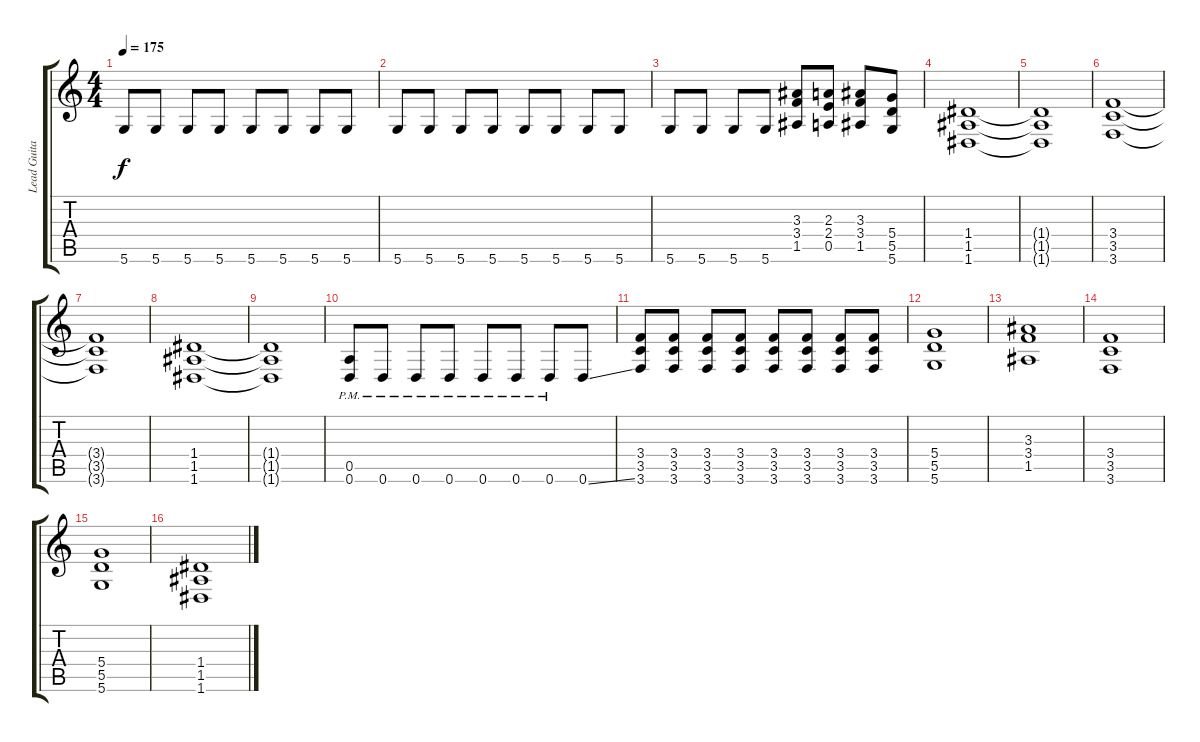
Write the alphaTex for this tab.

\track ("Lead Guitar" "Lead Guita") {instrument distortionguitar}
\staff {score tabs}
\tuning (E4 B3 G3 D3 A2 D2) {hide}
\ts (4 4)
\tempo 175
\clef g2
\ks c
5.6.8{dy f} 5.6.8 5.6.8 5.6.8 5.6.8 5.6.8 5.6.8 5.6.8 |
5.6.8 5.6.8 5.6.8 5.6.8 5.6.8 5.6.8 5.6.8 5.6.8 |
5.6.8 5.6.8 5.6.8 5.6.8 (3.3 3.4 1.5).8 (2.3 2.4 0.5).8 (3.3 3.4 1.5).8 (5.4 5.5 5.6).8 |
(1.4 1.5 1.6).1 |
(1.4{t} 1.5{t} 1.6{t}).1 |
(3.4 3.5 3.6).1 |
(3.4{t} 3.5{t} 3.6{t}).1 |
(1.4 1.5 1.6).1 |
(1.4{t} 1.5{t} 1.6{t}).1 |
(0.5 0.6{pm}).8 0.6{pm}.8 0.6{pm}.8 0.6{pm}.8 0.6{pm}.8 0.6{pm}.8 0.6{pm}.8 0.6{ss}.8 |
(3.4 3.5 3.6).8 (3.4 3.5 3.6).8 (3.4 3.5 3.6).8 (3.4 3.5 3.6).8 (3.4 3.5 3.6).8 (3.4 3.5 3.6).8 (3.4 3.5 3.6).8 (3.4 3.5 3.6).8 |
(5.4 5.5 5.6).1 |
(3.3 3.4 1.5).1 |
(3.4 3.5 3.6).1 |
(5.4 5.5 5.6).1 |
(1.4 1.5 1.6).1
